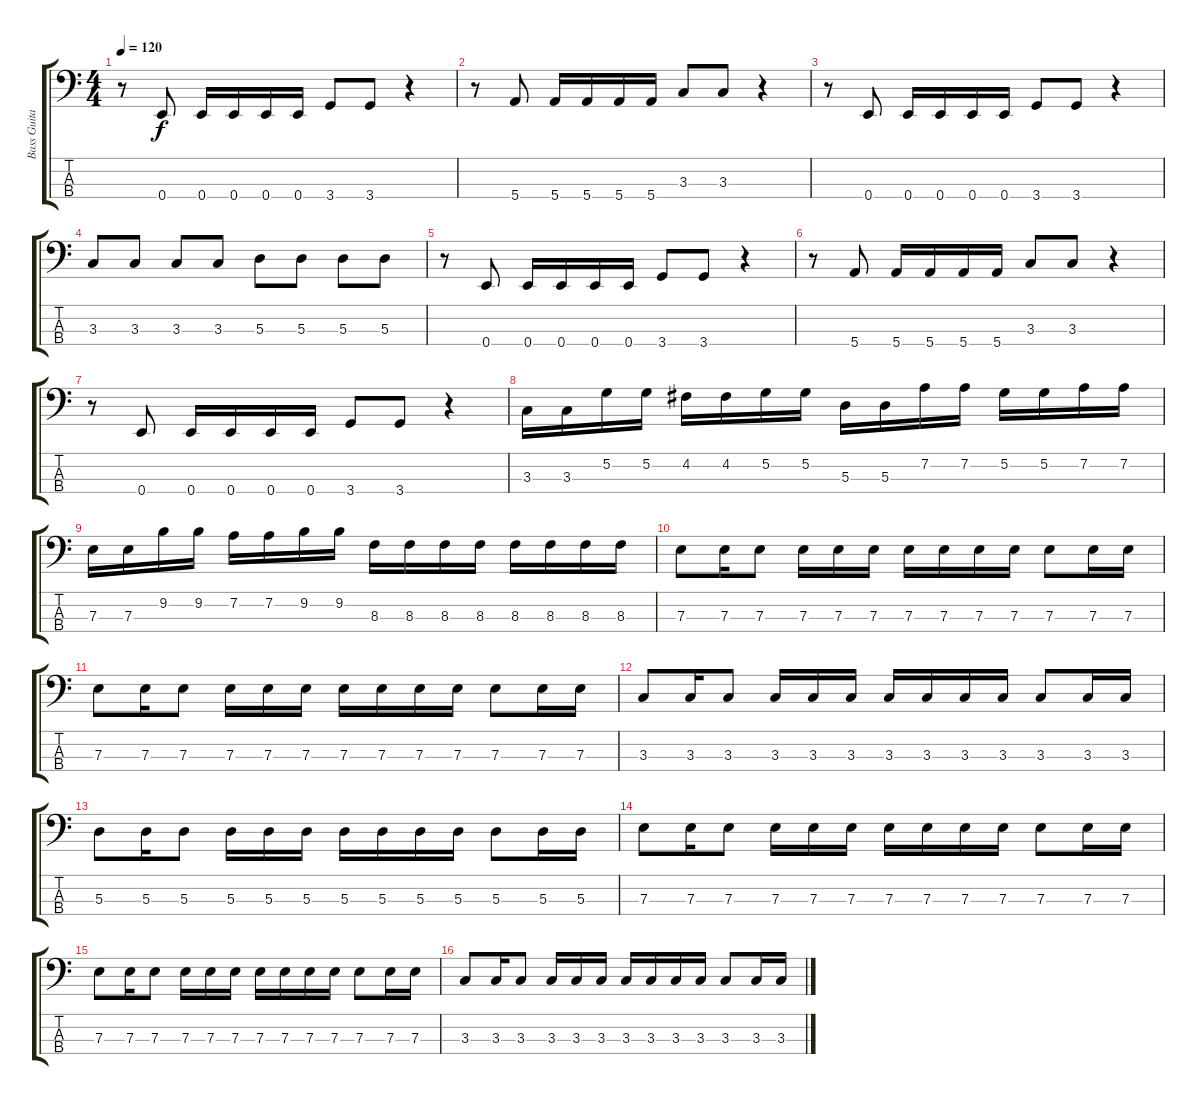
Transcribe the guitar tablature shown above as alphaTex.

\track ("Bass Guitar" "Bass Guita") {instrument synthbass1}
\staff {score tabs}
\tuning (G2 D2 A1 E1) {hide}
\ts (4 4)
\tempo 120
\clef f4
\ks c
r.8{dy f} 0.4.8 0.4.16 0.4.16 0.4.16 0.4.16 3.4.8 3.4.8 r.4 |
r.8 5.4.8 5.4.16 5.4.16 5.4.16 5.4.16 3.3.8 3.3.8 r.4 |
r.8 0.4.8 0.4.16 0.4.16 0.4.16 0.4.16 3.4.8 3.4.8 r.4 |
3.3.8 3.3.8 3.3.8 3.3.8 5.3.8 5.3.8 5.3.8 5.3.8 |
r.8 0.4.8 0.4.16 0.4.16 0.4.16 0.4.16 3.4.8 3.4.8 r.4 |
r.8 5.4.8 5.4.16 5.4.16 5.4.16 5.4.16 3.3.8 3.3.8 r.4 |
r.8 0.4.8 0.4.16 0.4.16 0.4.16 0.4.16 3.4.8 3.4.8 r.4 |
3.3.16 3.3.16 5.2.16 5.2.16 4.2.16 4.2.16 5.2.16 5.2.16 5.3.16 5.3.16 7.2.16 7.2.16 5.2.16 5.2.16 7.2.16 7.2.16 |
7.3.16 7.3.16 9.2.16 9.2.16 7.2.16 7.2.16 9.2.16 9.2.16 8.3.16 8.3.16 8.3.16 8.3.16 8.3.16 8.3.16 8.3.16 8.3.16 |
7.3.8 7.3.16 7.3.8 7.3.16 7.3.16 7.3.16 7.3.16 7.3.16 7.3.16 7.3.16 7.3.8 7.3.16 7.3.16 |
7.3.8 7.3.16 7.3.8 7.3.16 7.3.16 7.3.16 7.3.16 7.3.16 7.3.16 7.3.16 7.3.8 7.3.16 7.3.16 |
3.3.8 3.3.16 3.3.8 3.3.16 3.3.16 3.3.16 3.3.16 3.3.16 3.3.16 3.3.16 3.3.8 3.3.16 3.3.16 |
5.3.8 5.3.16 5.3.8 5.3.16 5.3.16 5.3.16 5.3.16 5.3.16 5.3.16 5.3.16 5.3.8 5.3.16 5.3.16 |
7.3.8 7.3.16 7.3.8 7.3.16 7.3.16 7.3.16 7.3.16 7.3.16 7.3.16 7.3.16 7.3.8 7.3.16 7.3.16 |
7.3.8 7.3.16 7.3.8 7.3.16 7.3.16 7.3.16 7.3.16 7.3.16 7.3.16 7.3.16 7.3.8 7.3.16 7.3.16 |
3.3.8 3.3.16 3.3.8 3.3.16 3.3.16 3.3.16 3.3.16 3.3.16 3.3.16 3.3.16 3.3.8 3.3.16 3.3.16
